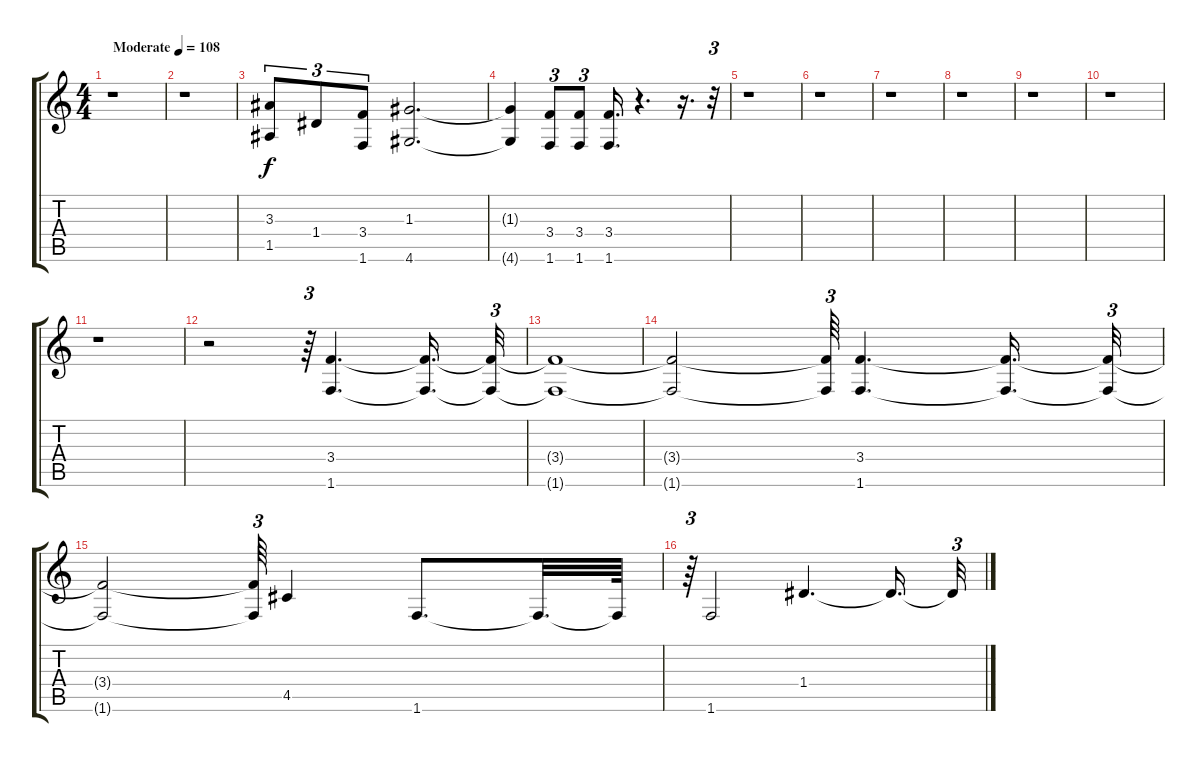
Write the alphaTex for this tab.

\track "" {instrument distortionguitar}
\staff {score tabs}
\tuning (E4 B3 G3 D3 A2 E2) {hide}
\ts (4 4)
\tempo (108 "Moderate")
\clef g2
\ks c
r.1{dy f instrument distortionguitar} |
r.1 |
(3.3 1.5).8{tu (3 2)} 1.4.8{tu (3 2)} (3.4 1.6).8{tu (3 2)} (1.3 4.6).2{d} |
(1.3{t} 4.6{t}).4 (3.4 1.6).8{tu (3 2)} (3.4 1.6).8{tu (3 2)} (3.4 1.6).16{d} r.4{d} r.16{d} r.32{tu (3 2)} |
r.1 |
r.1 |
r.1 |
r.1 |
r.1 |
r.1 |
r.1 |
r.2 r.64{tu (3 2)} (3.4 1.6).4{d} (3.4{t} 1.6{t}).16{d} (3.4{t} 1.6{t}).32{tu (3 2)} |
(3.4{t} 1.6{t}).1 |
(3.4{t} 1.6{t}).2 (3.4{t} 1.6{t}).64{tu (3 2)} (3.4 1.6).4{d} (3.4{t} 1.6{t}).16{d} (3.4{t} 1.6{t}).32{tu (3 2)} |
(3.4{t} 1.6{t}).2 (3.4{t} 1.6{t}).64{tu (3 2)} 4.5.4 1.6.8{d} 1.6{t}.32{d} 1.6{t}.64 |
r.64{tu (3 2)} 1.6.2 1.4.4{d} 1.4{t}.16{d} 1.4{t}.32{tu (3 2)}
